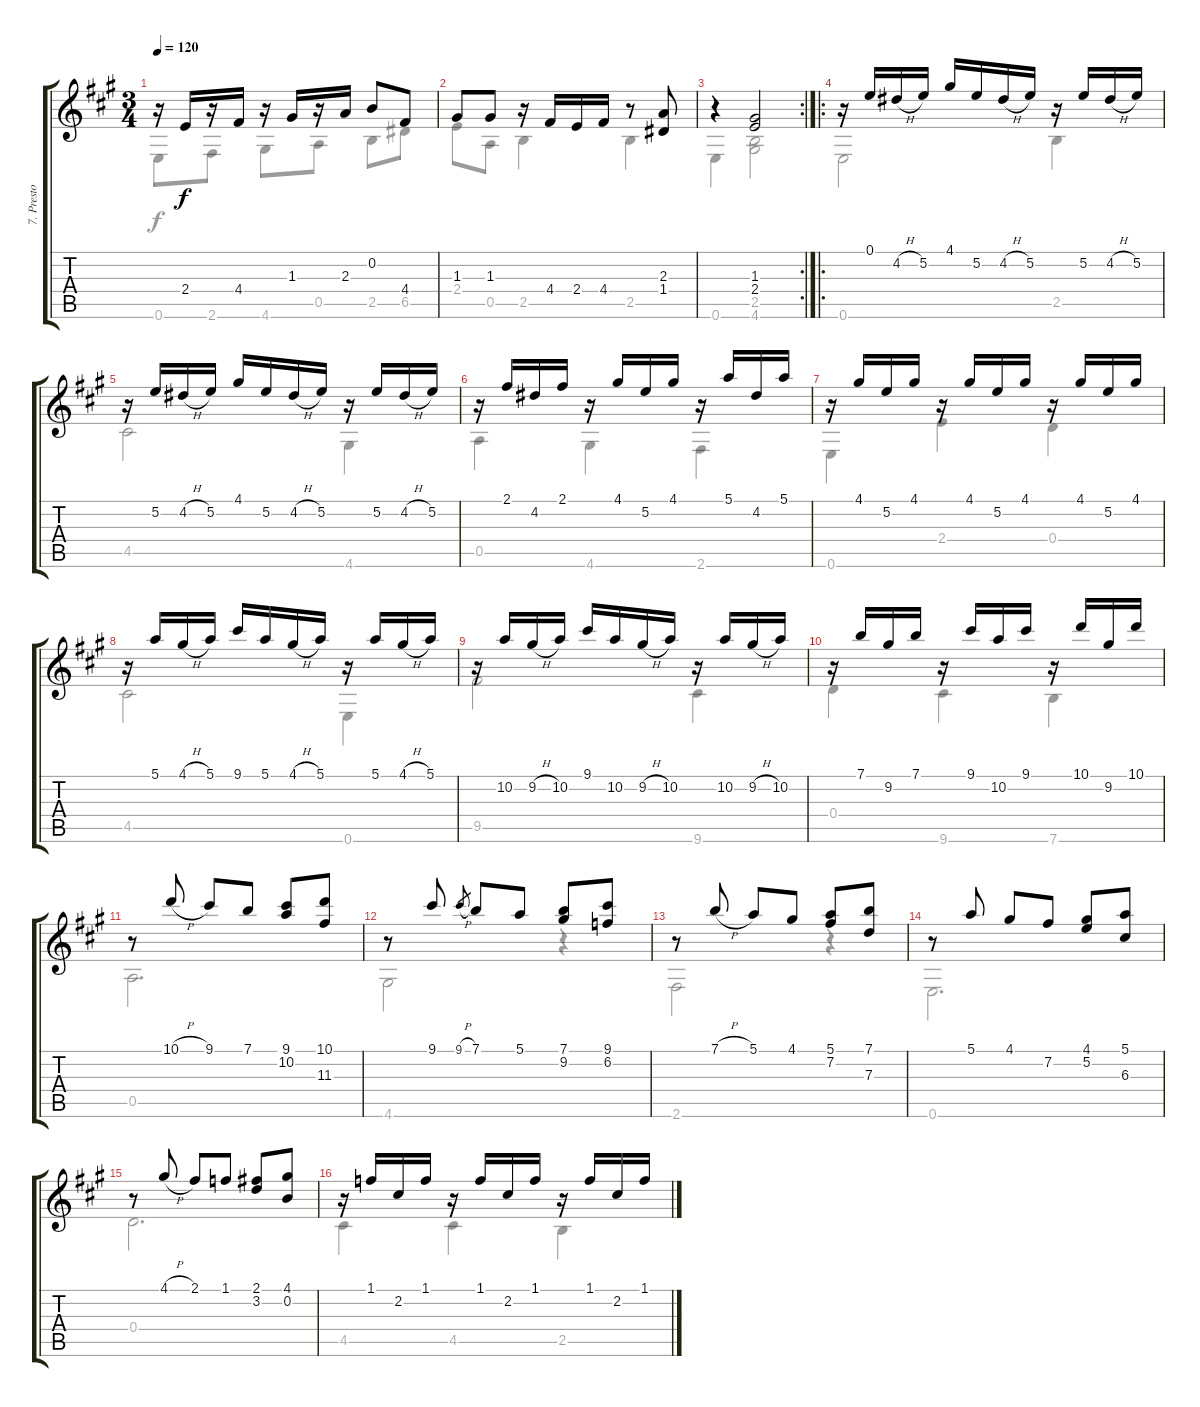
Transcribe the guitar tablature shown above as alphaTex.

\track ("7. Presto" "7. Presto") {instrument acousticguitarnylon}
\staff {score tabs}
\tuning (E4 B3 G3 D3 A2 E2) {hide}
\voice
\ts (3 4)
\tempo 120
\clef g2
\ks a
r.16{dy f} 2.4.16 r.16 4.4.16 r.16 1.3.16 r.16 2.3.16 0.2.8 4.4.8 |
1.3.8 1.3.8 r.16 4.4.16 2.4.16 4.4.16 r.8 (2.3 1.4).8 |
\rc 2
r.4 (1.3 2.4).2 |
\ro
r.16 0.1.16 4.2{h}.16 5.2.16 4.1.16 5.2.16 4.2{h}.16 5.2.16 r.16 5.2.16 4.2{h}.16 5.2.16 |
r.16 5.2.16 4.2{h}.16 5.2.16 4.1.16 5.2.16 4.2{h}.16 5.2.16 r.16 5.2.16 4.2{h}.16 5.2.16 |
r.16 2.1.16 4.2.16 2.1.16 r.16 4.1.16 5.2.16 4.1.16 r.16 5.1.16 4.2.16 5.1.16 |
r.16 4.1.16 5.2.16 4.1.16 r.16 4.1.16 5.2.16 4.1.16 r.16 4.1.16 5.2.16 4.1.16 |
r.16 5.1.16 4.1{h}.16 5.1.16 9.1.16 5.1.16 4.1{h}.16 5.1.16 r.16 5.1.16 4.1{h}.16 5.1.16 |
r.16 10.2.16 9.2{h}.16 10.2.16 9.1.16 10.2.16 9.2{h}.16 10.2.16 r.16 10.2.16 9.2{h}.16 10.2.16 |
r.16 7.1.16 9.2.16 7.1.16 r.16 9.1.16 10.2.16 9.1.16 r.16 10.1.16 9.2.16 10.1.16 |
r.8 10.1{h}.8 9.1.8 7.1.8 (9.1 10.2).8 (10.1 11.3).8 |
r.8 9.1.8 9.1{h}.8{gr} 7.1.8 5.1.8 (7.1 9.2).8 (9.1 6.2).8 |
r.8 7.1{h}.8 5.1.8 4.1.8 (5.1 7.2).8 (7.1 7.3).8 |
r.8 5.1.8 4.1.8 7.2.8 (4.1 5.2).8 (5.1 6.3).8 |
r.8 4.1{h}.8 2.1.8 1.1.8 (2.1 3.2).8 (4.1 0.2).8 |
r.16 1.1.16 2.2.16 1.1.16 r.16 1.1.16 2.2.16 1.1.16 r.16 1.1.16 2.2.16 1.1.16
\voice
\clef g2
\ottava regular
\simile none
\ks a
0.6.8{dy f} 2.6.8 4.6.8 0.5.8 2.5.8 6.5.8 |
2.4.8 0.5.8 2.5.4 2.5.4 |
0.6.4 (2.5 4.6).2 |
0.6.2 2.5.4 |
4.5.2 4.6.4 |
0.5.4 4.6.4 2.6.4 |
0.6.4 2.4.4 0.4.4 |
4.5.2 0.6.4 |
9.5.2 9.6.4 |
0.4.4 9.6.4 7.6.4 |
0.5.2{d} |
4.6.2 r.4 |
2.6.2 r.4 |
0.6.2{d} |
0.4.2{d} |
4.5.4 4.5.4 2.5.4
